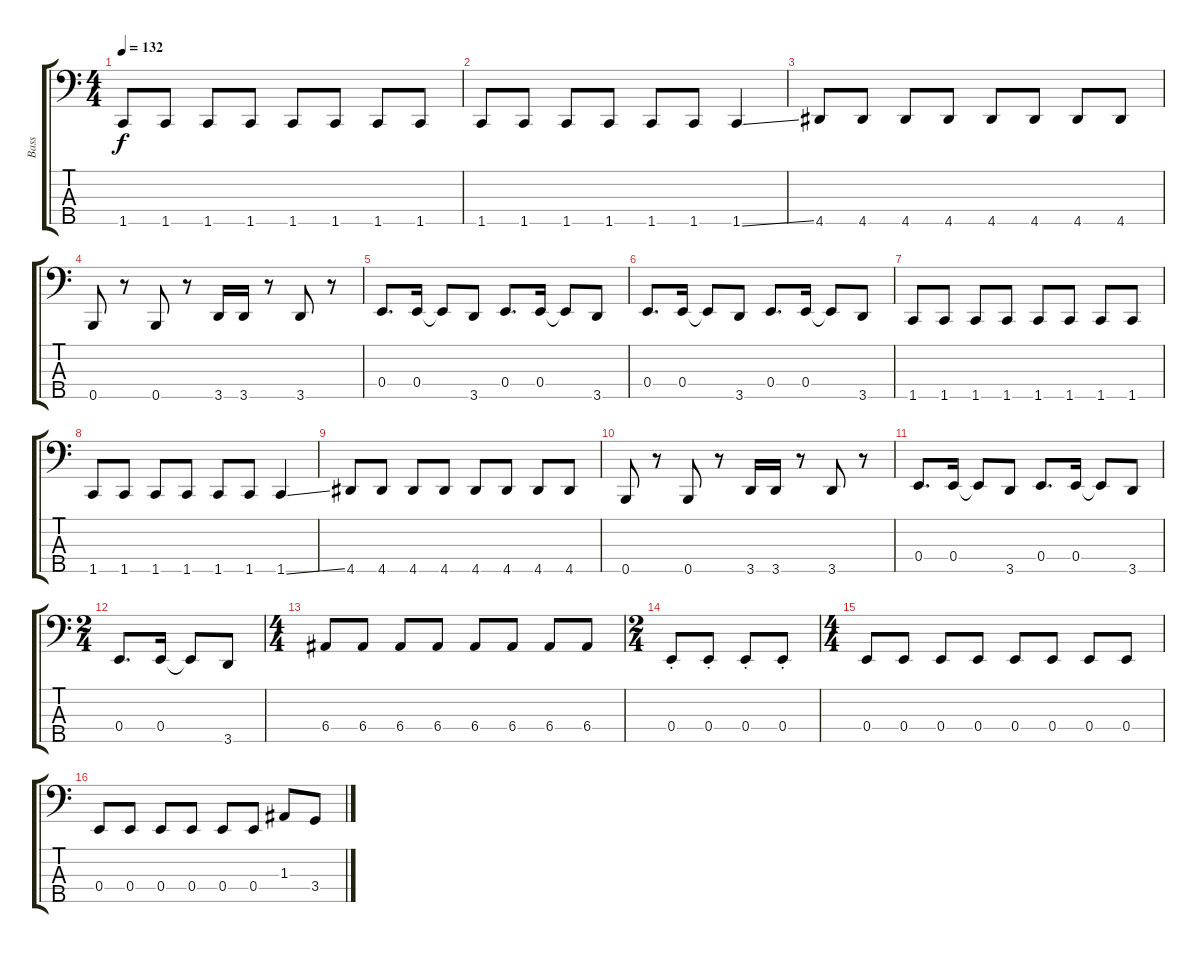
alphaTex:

\track ("Bass" "Bass") {instrument electricbassfinger}
\staff {score tabs}
\tuning (G2 D2 A1 E1 B0) {hide}
\ts (4 4)
\tempo 132
\clef f4
\ks c
1.5.8{dy f} 1.5.8 1.5.8 1.5.8 1.5.8 1.5.8 1.5.8 1.5.8 |
1.5.8 1.5.8 1.5.8 1.5.8 1.5.8 1.5.8 1.5{ss}.4 |
4.5.8 4.5.8 4.5.8 4.5.8 4.5.8 4.5.8 4.5.8 4.5.8 |
0.5.8 r.8 0.5.8 r.8 3.5.16 3.5.16 r.8 3.5.8 r.8 |
0.4.8{d} 0.4.16 0.4{t}.8 3.5.8 0.4.8{d} 0.4.16 0.4{t}.8 3.5.8 |
0.4.8{d} 0.4.16 0.4{t}.8 3.5.8 0.4.8{d} 0.4.16 0.4{t}.8 3.5.8 |
1.5.8 1.5.8 1.5.8 1.5.8 1.5.8 1.5.8 1.5.8 1.5.8 |
1.5.8 1.5.8 1.5.8 1.5.8 1.5.8 1.5.8 1.5{ss}.4 |
4.5.8 4.5.8 4.5.8 4.5.8 4.5.8 4.5.8 4.5.8 4.5.8 |
0.5.8 r.8 0.5.8 r.8 3.5.16 3.5.16 r.8 3.5.8 r.8 |
0.4.8{d} 0.4.16 0.4{t}.8 3.5.8 0.4.8{d} 0.4.16 0.4{t}.8 3.5.8 |
\ts (2 4)
0.4.8{d} 0.4.16 0.4{t}.8 3.5.8 |
\ts (4 4)
6.4.8 6.4.8 6.4.8 6.4.8 6.4.8 6.4.8 6.4.8 6.4.8 |
\ts (2 4)
0.4{st}.8 0.4{st}.8 0.4{st}.8 0.4{st}.8 |
\ts (4 4)
0.4.8 0.4.8 0.4.8 0.4.8 0.4.8 0.4.8 0.4.8 0.4.8 |
0.4.8 0.4.8 0.4.8 0.4.8 0.4.8 0.4.8 1.3.8 3.4.8
